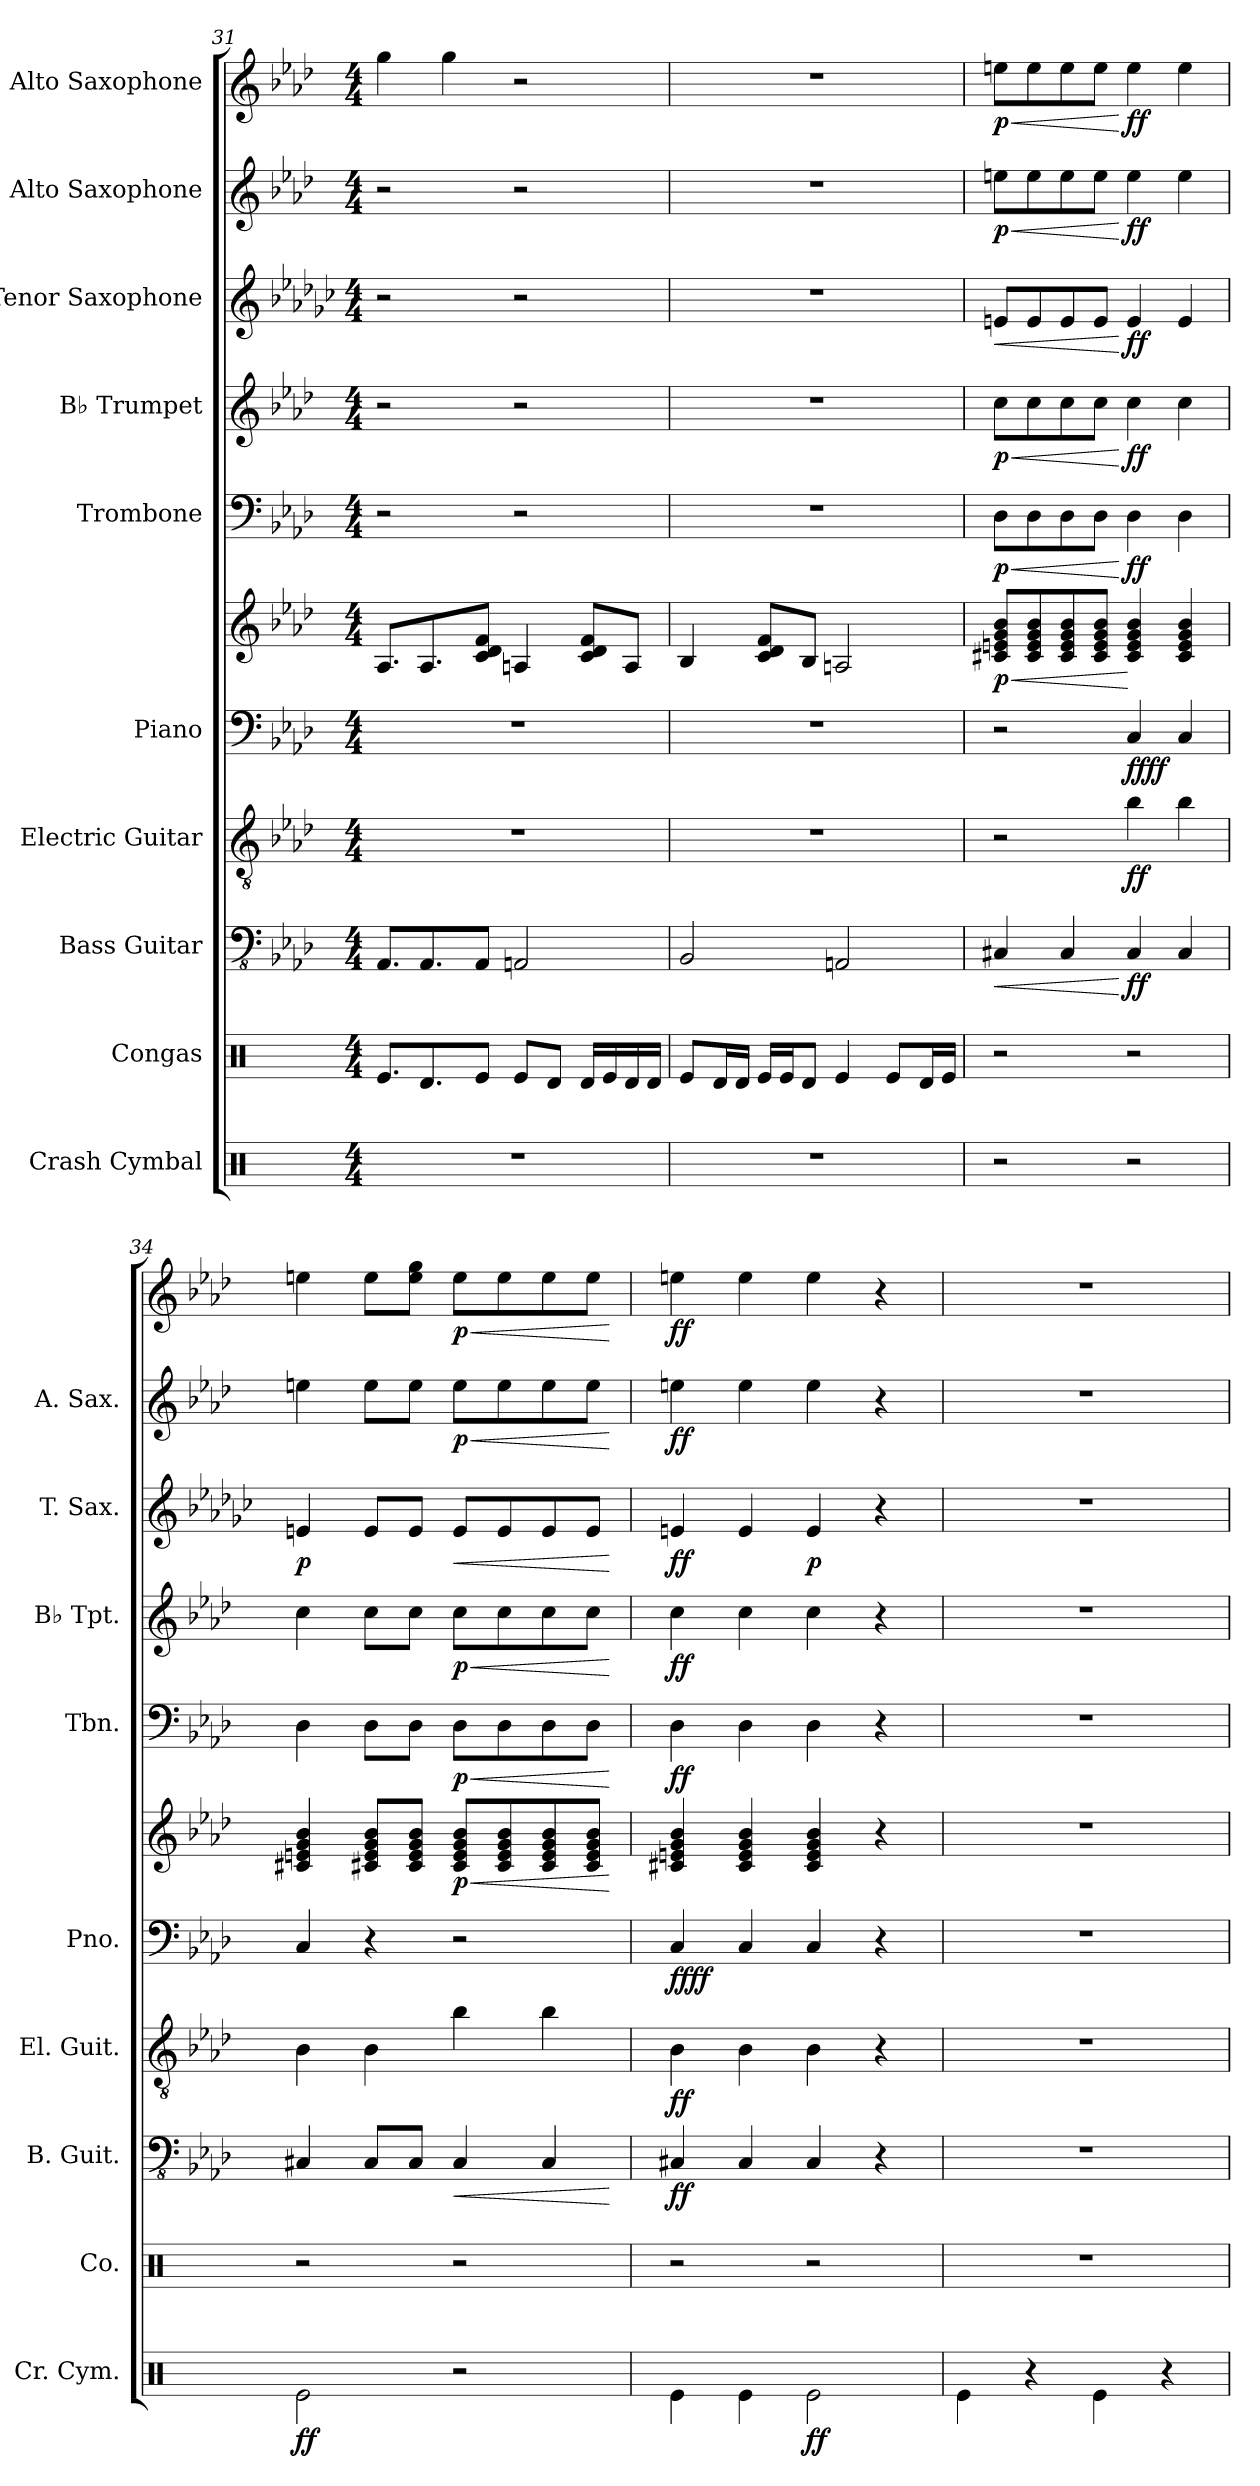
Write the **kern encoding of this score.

**kern	**dynam	**kern	**kern	**dynam	**kern	**dynam	**kern	**kern	**dynam	**kern	**dynam	**kern	**dynam	**kern	**dynam	**kern	**dynam	**kern	**dynam
*part10	*part10	*part9	*part8	*part8	*part7	*part7	*part6	*part6	*part6	*part5	*part5	*part4	*part4	*part3	*part3	*part2	*part2	*part1	*part1
*staff11	*staff11	*staff10	*staff9	*staff9	*staff8	*staff8	*staff7	*staff6	*staff6/7	*staff5	*staff5	*staff4	*staff4	*staff3	*staff3	*staff2	*staff2	*staff1	*staff1
*I"Crash Cymbal	*	*I"Congas	*I"Bass Guitar	*	*I"Electric Guitar	*	*I"Piano	*	*	*I"Trombone	*	*I"B♭ Trumpet	*	*I"Tenor Saxophone	*	*I"Alto Saxophone	*	*I"Alto Saxophone	*
*I'Cr. Cym.	*	*I'Co.	*I'B. Guit.	*	*I'El. Guit.	*	*I'Pno.	*	*	*I'Tbn.	*	*I'B♭ Tpt.	*	*I'T. Sax.	*	*I'A. Sax.	*	*	*
*clefX	*	*clefX	*clefFv4	*	*clefGv2	*	*clefF4	*clefG2	*	*clefF4	*	*clefG2	*	*clefG2	*	*clefG2	*	*clefG2	*
*	*	*	*	*	*	*	*	*	*	*	*	*ITrd1c2	*	*ITrd8c14	*	*ITrd5c9	*	*ITrd5c9	*
*k[]	*	*k[]	*k[b-e-a-d-]	*	*k[b-e-a-d-]	*	*k[b-e-a-d-]	*k[b-e-a-d-]	*	*k[b-e-a-d-]	*	*k[b-e-a-d-g-c-]	*	*k[b-e-a-d-g-c-]	*	*k[b-e-a-d-g-c-f-]	*	*k[b-e-a-d-g-c-f-]	*
*M4/4	*	*M4/4	*M4/4	*	*M4/4	*	*M4/4	*M4/4	*	*M4/4	*	*M4/4	*	*M4/4	*	*M4/4	*	*M4/4	*
=31	=31	=31	=31	=31	=31	=31	=31	=31	=31	=31	=31	=31	=31	=31	=31	=31	=31	=31	=31
1r	.	8.Re/L	8.AAA-/L	.	1r	.	1r	8.A-/L	.	2r	.	2r	.	2r	.	2r	.	4b-	.
.	.	8.Rd/	8.AAA-/	.	.	.	.	8.A-/	.	.	.	.	.	.	.	.	.	.	.
.	.	.	.	.	.	.	.	.	.	.	.	.	.	.	.	.	.	4b-	.
.	.	8Re/J	8AAA-/J	.	.	.	.	8c/ 8d-/ 8f/J	.	.	.	.	.	.	.	.	.	.	.
.	.	8Re/L	2AAAn/	.	.	.	.	4An/	.	2r	.	2r	.	2r	.	2r	.	2r	.
.	.	8Rd/J	.	.	.	.	.	.	.	.	.	.	.	.	.	.	.	.	.
.	.	16Rd/LL	.	.	.	.	.	8c/ 8d-/ 8f/L	.	.	.	.	.	.	.	.	.	.	.
.	.	16Re/	.	.	.	.	.	.	.	.	.	.	.	.	.	.	.	.	.
.	.	16Rd/	.	.	.	.	.	8A/J	.	.	.	.	.	.	.	.	.	.	.
.	.	16Rd/JJ	.	.	.	.	.	.	.	.	.	.	.	.	.	.	.	.	.
=32	=32	=32	=32	=32	=32	=32	=32	=32	=32	=32	=32	=32	=32	=32	=32	=32	=32	=32	=32
1r	.	8Re/L	2BBB-/	.	1r	.	1r	4B-/	.	1r	.	1r	.	1r	.	1r	.	1r	.
.	.	16Rd/L	.	.	.	.	.	.	.	.	.	.	.	.	.	.	.	.	.
.	.	16Rd/JJ	.	.	.	.	.	.	.	.	.	.	.	.	.	.	.	.	.
.	.	16Re/LL	.	.	.	.	.	8c/ 8d-/ 8f/L	.	.	.	.	.	.	.	.	.	.	.
.	.	16Re/J	.	.	.	.	.	.	.	.	.	.	.	.	.	.	.	.	.
.	.	8Rd/J	.	.	.	.	.	8B-/J	.	.	.	.	.	.	.	.	.	.	.
.	.	4Re/	2AAAn/	.	.	.	.	2An/	.	.	.	.	.	.	.	.	.	.	.
.	.	8Re/L	.	.	.	.	.	.	.	.	.	.	.	.	.	.	.	.	.
.	.	16Rd/L	.	.	.	.	.	.	.	.	.	.	.	.	.	.	.	.	.
.	.	16Re/JJ	.	.	.	.	.	.	.	.	.	.	.	.	.	.	.	.	.
!!LO:PB:g=z
=33	=33	=33	=33	=33	=33	=33	=33	=33	=33	=33	=33	=33	=33	=33	=33	=33	=33	=33	=33
!	!	!	!	!LO:HP:b	!	!	!	!	!LO:HP:b	!	!LO:HP:b	!	!LO:HP:b	!	!LO:HP:b	!	!LO:HP:b	!	!LO:HP:b
!	!	!	!	!	!	!	!	!	!LO:DY:n=1:b	!	!LO:DY:n=1:b	!	!LO:DY:n=1:b	!	!	!	!LO:DY:n=1:b	!	!LO:DY:n=1:b
2r	.	2r	4CC#X/	<	2r	.	2r	8c#X/ 8en/ 8g/ 8b-/L	< p	8D-\L	< p	8b-\L	< p	8En/L	<	8gn\L	< p	8gn\L	< p
.	.	.	.	.	.	.	.	8c#/ 8e/ 8g/ 8b-/	.	8D-\	.	8b-\	.	8E/	.	8g\	.	8g\	.
.	.	.	4CC#/	.	.	.	.	8c#/ 8e/ 8g/ 8b-/	.	8D-\	.	8b-\	.	8E/	.	8g\	.	8g\	.
.	.	.	.	.	.	.	.	8c#/ 8e/ 8g/ 8b-/J	.	8D-\J	.	8b-\J	.	8E/J	.	8g\J	.	8g\J	.
!	!	!	!	!LO:DY:n=1:b	!	!LO:DY:b	!	!	!LO:DY:n=2:b=2	!	!	!	!	!	!	!	!	!	!
!	!	!	!	!	!	!	!	!	!LO:DY:n=3:b	!	!LO:DY:n=2:b	!	!LO:DY:n=2:b	!	!LO:DY:n=1:b	!	!LO:DY:n=2:b	!	!LO:DY:n=2:b
2r	.	2r	4CC#/	[ ff	4b-	ff	4C/	4c#/ 4e/ 4g/ 4b-/	[ ff ff	4D-\	[ ff	4b-\	[ ff	4E/	[ ff	4g\	[ ff	4g	[ ff
.	.	.	4CC#/	.	4b-	.	4C/	4c#/ 4e/ 4g/ 4b-/	.	4D-\	.	4b-\	.	4E/	.	4g\	.	4g	.
=34	=34	=34	=34	=34	=34	=34	=34	=34	=34	=34	=34	=34	=34	=34	=34	=34	=34	=34	=34
!	!LO:DY:b	!	!	!	!	!	!	!	!	!	!	!	!	!	!LO:DY:b	!	!	!	!
2Re\	ff	2r	4CC#X/	.	4B-	.	4C/	4c#X/ 4en/ 4g/ 4b-/	.	4D-\	.	4b-\	.	4En/	p	4gn\	.	4gn\	.
.	.	.	8CC#/L	.	4B-	.	4r	8c#X/ 8e/ 8g/ 8b-/L	.	8D-\L	.	8b-\L	.	8E/L	.	8g\L	.	8g\L	.
.	.	.	8CC#/J	.	.	.	.	8c#/ 8e/ 8g/ 8b-/J	.	8D-\J	.	8b-\J	.	8E/J	.	8g\J	.	8b- 8gJ	.
!	!	!	!	!LO:HP:b	!	!	!	!	!LO:HP:b	!	!LO:HP:b	!	!LO:HP:b	!	!LO:HP:b	!	!LO:HP:b	!	!LO:HP:b
!	!	!	!	!	!	!	!	!	!LO:DY:n=1:b	!	!LO:DY:n=1:b	!	!LO:DY:n=1:b	!	!	!	!LO:DY:n=1:b	!	!LO:DY:n=1:b
2r	.	2r	4CC#/	<	4b-	.	2r	8c#/ 8e/ 8g/ 8b-/L	< p	8D-\L	< p	8b-\L	< p	8E/L	<	8g\L	< p	8g\L	< p
.	.	.	.	.	.	.	.	8c#/ 8e/ 8g/ 8b-/	.	8D-\	.	8b-\	.	8E/	.	8g\	.	8g\	.
.	.	.	4CC#/	.	4b-	.	.	8c#/ 8e/ 8g/ 8b-/	.	8D-\	.	8b-\	.	8E/	.	8g\	.	8g\	.
.	.	.	.	.	.	.	.	8c#/ 8e/ 8g/ 8b-/J	.	8D-\J	.	8b-\J	.	8E/J	.	8g\J	.	8g\J	.
.	.	.	.	[	.	.	.	.	[	.	[	.	[	.	[	.	[	.	[
=35	=35	=35	=35	=35	=35	=35	=35	=35	=35	=35	=35	=35	=35	=35	=35	=35	=35	=35	=35
!	!	!	!	!LO:DY:b	!	!LO:DY:b	!	!	!LO:DY:b=2	!	!	!	!	!	!	!	!	!	!
!	!	!	!	!	!	!	!	!	!LO:DY:n=1:b	!	!LO:DY:b	!	!LO:DY:b	!	!LO:DY:b	!	!LO:DY:b	!	!LO:DY:b
4Re\	.	2r	4CC#X/	ff	4B-	ff	4C/	4c#X/ 4en/ 4g/ 4b-/	ff ff	4D-\	ff	4b-\	ff	4En/	ff	4gn\	ff	4gn	ff
4Re\	.	.	4CC#/	.	4B-	.	4C/	4c#/ 4e/ 4g/ 4b-/	.	4D-\	.	4b-\	.	4E/	.	4g\	.	4g	.
!	!LO:DY:b	!	!	!	!	!	!	!	!	!	!	!	!	!	!LO:DY:b	!	!	!	!
2Re\	ff	2r	4CC#/	.	4B-	.	4C/	4c#/ 4e/ 4g/ 4b-/	.	4D-\	.	4b-\	.	4E/	p	4g\	.	4g\	.
.	.	.	4r	.	4r	.	4r	4r	.	4r	.	4r	.	4r	.	4r	.	4r	.
=36	=36	=36	=36	=36	=36	=36	=36	=36	=36	=36	=36	=36	=36	=36	=36	=36	=36	=36	=36
4Re\	.	1r	1r	.	1r	.	1r	1r	.	1r	.	1r	.	1r	.	1r	.	1r	.
4r	.	.	.	.	.	.	.	.	.	.	.	.	.	.	.	.	.	.	.
4Re\	.	.	.	.	.	.	.	.	.	.	.	.	.	.	.	.	.	.	.
4r	.	.	.	.	.	.	.	.	.	.	.	.	.	.	.	.	.	.	.
=	=	=	=	=	=	=	=	=	=	=	=	=	=	=	=	=	=	=	=
*-	*-	*-	*-	*-	*-	*-	*-	*-	*-	*-	*-	*-	*-	*-	*-	*-	*-	*-	*-
